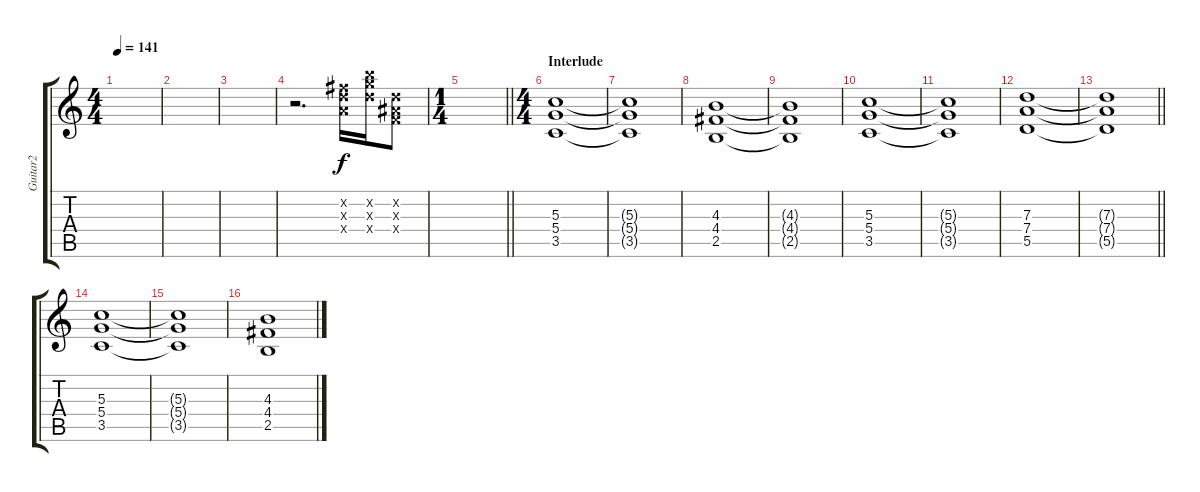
\track ("Guitar2" "Guitar2") {instrument overdrivenguitar}
\staff {score tabs}
\tuning (E4 B3 G3 D3 A2 E2) {hide}
\ts (4 4)
\tempo 141
\clef g2
\ks c
|
|
|
r.2{d} (7.2{x} 7.3{x} 7.4{x}).16 (12.2{x} 12.3{x} 12.4{x}).16 (3.2{x} 3.3{x} 3.4{x}).8 |
\ts (1 4)
\barLineRight lightlight
|
\ts (4 4)
\section ("" "Interlude")
(5.3 5.4 3.5).1 |
(5.3{t} 5.4{t} 3.5{t}).1 |
(4.3 4.4 2.5).1 |
(4.3{t} 4.4{t} 2.5{t}).1 |
(5.3 5.4 3.5).1 |
(5.3{t} 5.4{t} 3.5{t}).1 |
(7.3 7.4 5.5).1 |
\barLineRight lightlight
(7.3{t} 7.4{t} 5.5{t}).1 |
(5.3 5.4 3.5).1 |
(5.3{t} 5.4{t} 3.5{t}).1 |
(4.3 4.4 2.5).1
